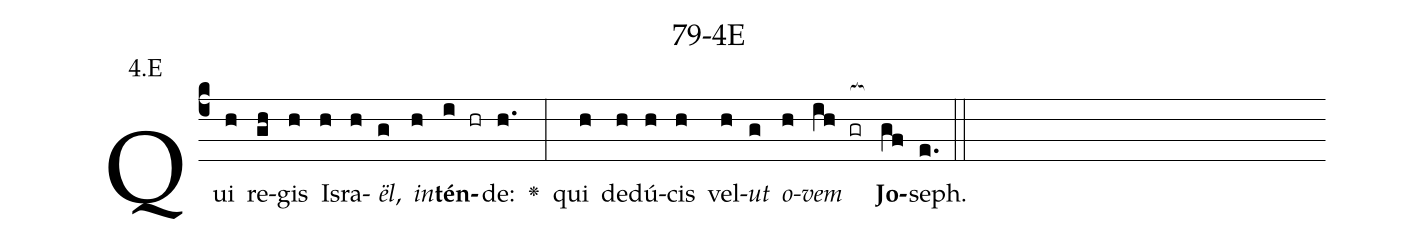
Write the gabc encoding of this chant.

name: 79-4E;
annotation: 4.E;
%%
(c4)Qui(h) re(gh)gis(h) Is(h)ra(h)<i>ël</i>,(g) <i>in</i>(h)<b>tén</b>(i hr)de:(h.) <v>\greheightstar</v>(:) qui(h) de(h)dú(h)cis(h) vel(h)<i>ut</i>(g) <i>o</i>(h)<i>vem</i>(ih gr[ocb:1{]) <b>Jo</b>(gf[ocb:0}])seph.(e.) (::)


%E(h) u(g) o(h) u(ih) a(gf) e.(e.) (::)
